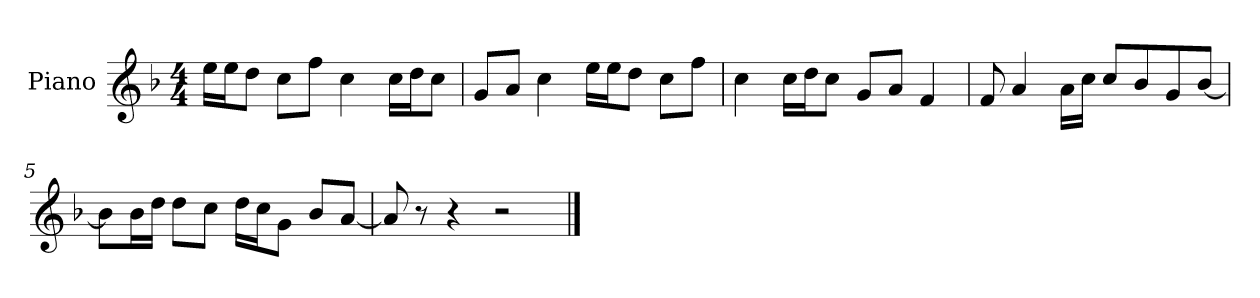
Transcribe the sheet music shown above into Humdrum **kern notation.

**kern
*part1
*staff1
*I"Piano
*I'P-no
*clefG2
*k[b-]
*M4/4
*MM90
=1
16ee\LL
16ee\J
8dd\J
8cc\L
8ff\J
4cc\
16cc\LL
16dd\J
8cc\J
=2
8g/L
8a/J
4cc\
16ee\LL
16ee\J
8dd\J
8cc\L
8ff\J
=3
4cc\
16cc\LL
16dd\J
8cc\J
8g/L
8a/J
4f/
=4
8f/
4a/
16a\LL
16cc\JJ
8cc/L
8b-/
8g/
[8b-/J
!!LO:LB:g=z
=5
8b-\L]
16b-\L
16dd\JJ
8dd\L
8cc\J
16dd\LL
16cc\J
8g\J
8b-/L
[8a/J
=6
8a/]
8r
4r
2r
==
*-
